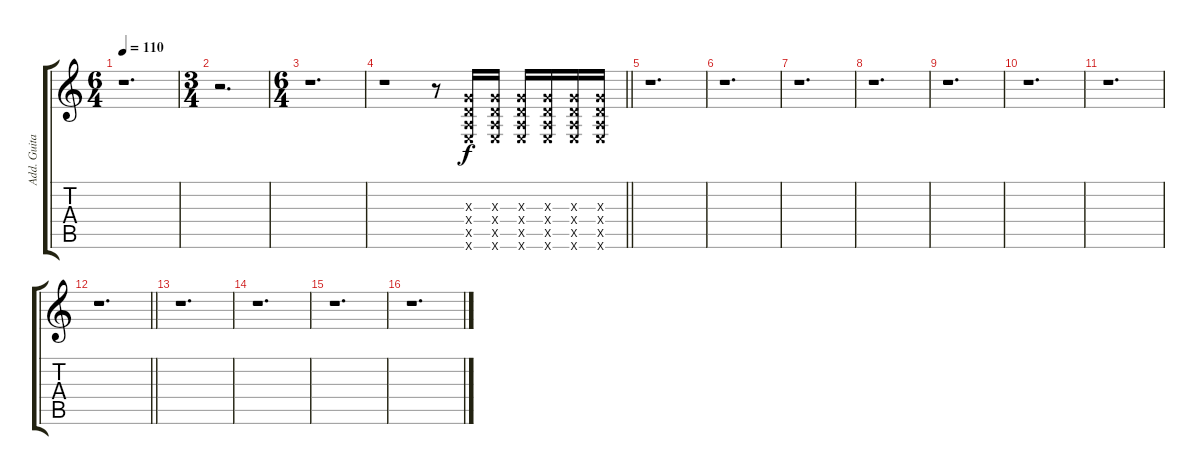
\track ("Add. Guitar 1" "Add. Guita") {instrument distortionguitar}
\staff {score tabs}
\tuning (E4 B3 G3 D3 A2 E2) {hide}
\ts (6 4)
\tempo 110
\clef g2
\ks c
r.1{d dy f} |
\ts (3 4)
r.2{d} |
\ts (6 4)
r.1{d} |
\barLineRight lightlight
r.1 r.8 (0.3{x} 0.4{x} 0.5{x} 0.6{x}).16 (0.3{x} 0.4{x} 0.5{x} 0.6{x}).16 (0.3{x} 0.4{x} 0.5{x} 0.6{x}).16 (0.3{x} 0.4{x} 0.5{x} 0.6{x}).16 (0.3{x} 0.4{x} 0.5{x} 0.6{x}).16 (0.3{x} 0.4{x} 0.5{x} 0.6{x}).16 |
r.1{d} |
r.1{d} |
r.1{d} |
r.1{d} |
r.1{d} |
r.1{d} |
r.1{d} |
\barLineRight lightlight
r.1{d} |
r.1{d} |
r.1{d} |
r.1{d} |
r.1{d}
